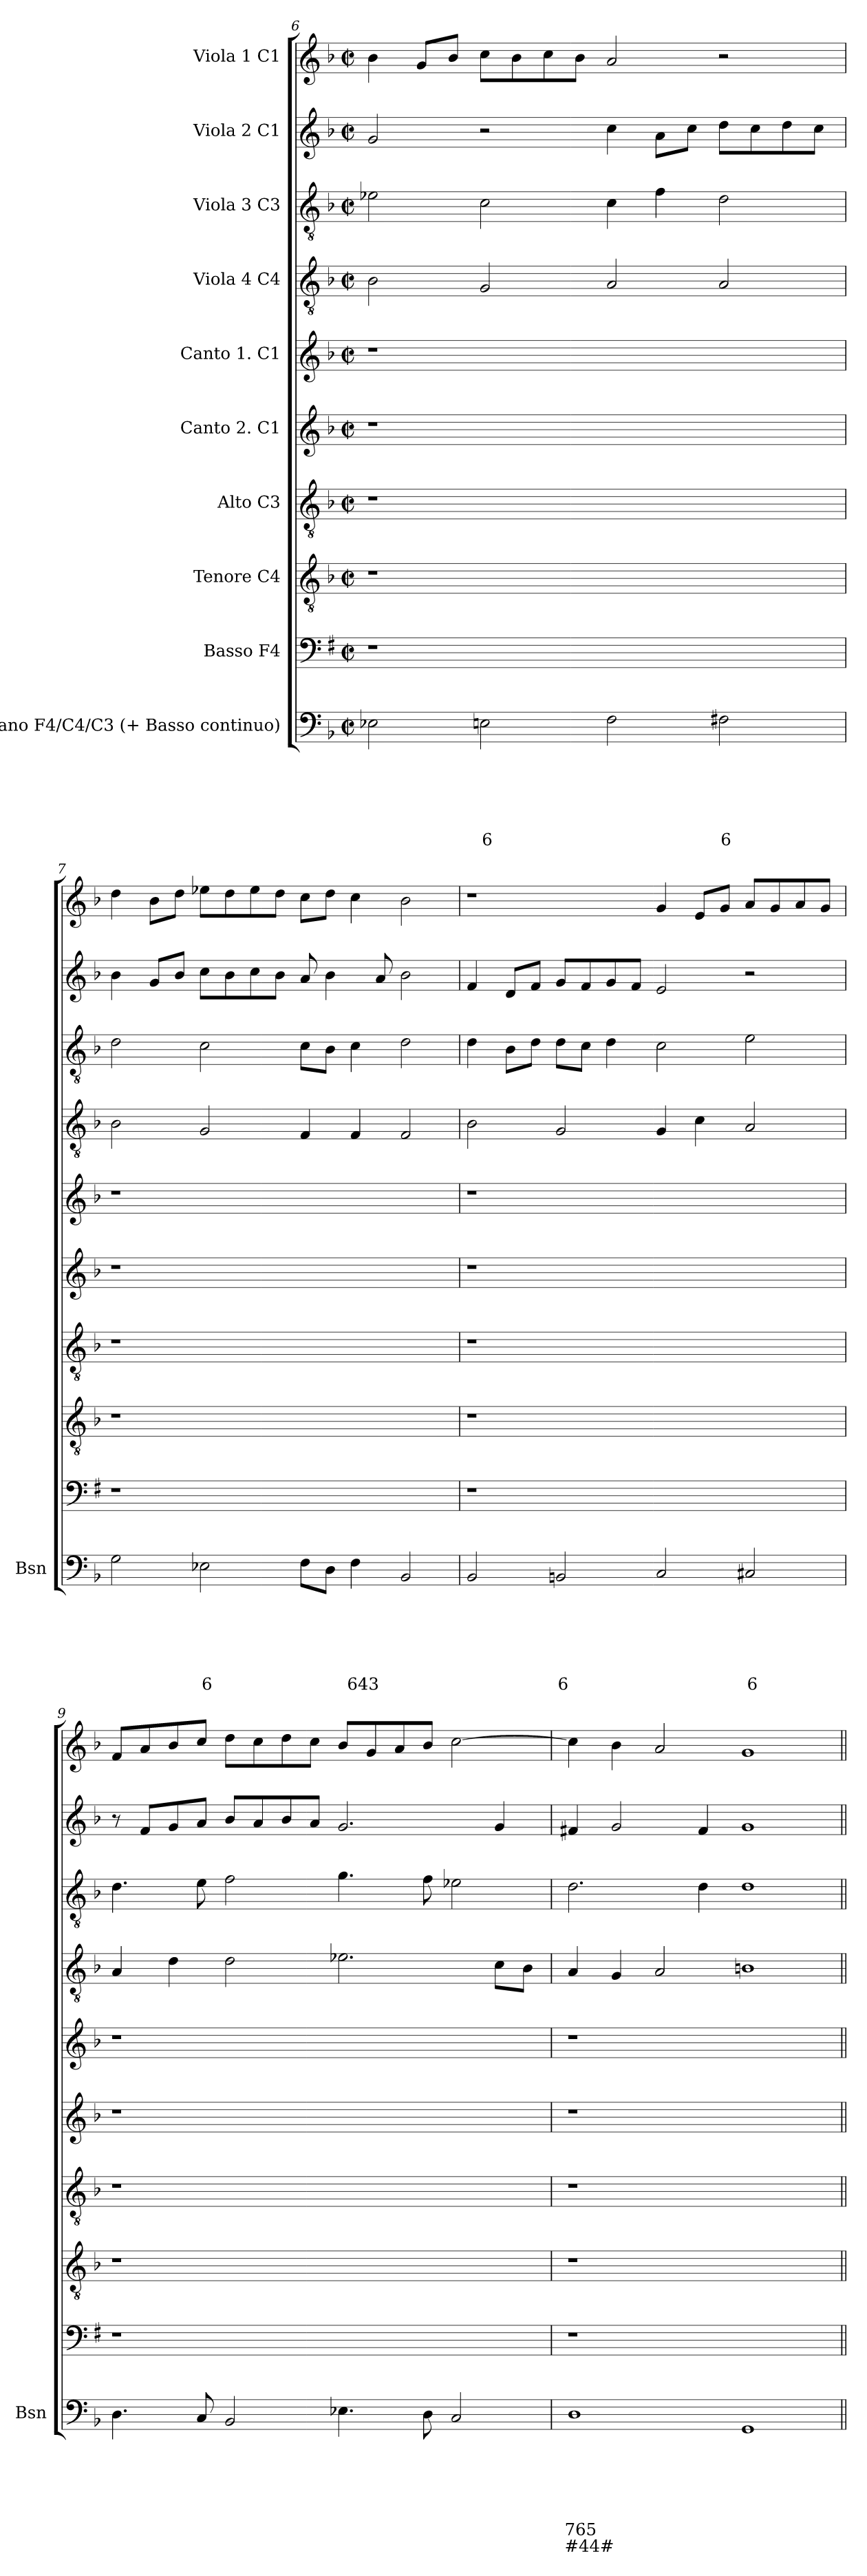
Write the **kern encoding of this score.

**kern	**text	**text	**text	**text	**text	**text	**text	**kern	**kern	**kern	**kern	**kern	**kern	**kern	**kern	**kern
*part10	*part10	*part10	*part10	*part10	*part10	*part10	*part10	*part9	*part8	*part7	*part6	*part5	*part4	*part3	*part2	*part1
*staff10	*staff10	*staff10	*staff10	*staff10	*staff10	*staff10	*staff10	*staff9	*staff8	*staff7	*staff6	*staff5	*staff4	*staff3	*staff2	*staff1
*I"Organo  F4/C4/C3  (+ Basso continuo)	*	*	*	*	*	*	*	*I"Basso F4	*I"Tenore  C4	*I"Alto C3	*I"Canto 2. C1	*I"Canto 1. C1	*I"Viola 4 C4	*I"Viola 3 C3	*I"Viola 2 C1	*I"Viola 1 C1
*I'Bsn	*	*	*	*	*	*	*	*	*	*	*	*	*	*	*	*
*clefF4	*	*	*	*	*	*	*	*clefF4	*clefGv2	*clefGv2	*clefG2	*clefG2	*clefGv2	*clefGv2	*clefG2	*clefG2
*	*	*	*	*	*	*	*	*ITrd1c2	*	*	*ITrd8c14	*	*	*	*	*
*k[b-]	*	*	*	*	*	*	*	*k[b-]	*k[b-]	*k[b-]	*k[b-]	*k[b-]	*k[b-]	*k[b-]	*k[b-]	*k[b-]
*F:	*	*	*	*	*	*	*	*F:	*F:	*F:	*F:	*F:	*F:	*F:	*F:	*F:
*M2/2	*	*	*	*	*	*	*	*M2/2	*M2/2	*M2/2	*M2/2	*M2/2	*M2/2	*M2/2	*M2/2	*M2/2
*met(c|)	*	*	*	*	*	*	*	*met(c|)	*met(c|)	*met(c|)	*met(c|)	*met(c|)	*met(c|)	*met(c|)	*met(c|)	*met(c|)
=6	=6	=6	=6	=6	=6	=6	=6	=6	=6	=6	=6	=6	=6	=6	=6	=6
2E-X\	.	.	.	.	.	.	.	1r	1r	1r	1r	1r	2B-\	2e-X\	2g/	4b-\
.	.	.	.	.	.	.	.	.	.	.	.	.	.	.	.	8g/L
.	.	.	.	.	.	.	.	.	.	.	.	.	.	.	.	8b-/J
!	!	!	!	!	!	!LO:LY:b	!	!	!	!	!	!	!	!	!	!
2En\	.	.	.	.	.	6	.	.	.	.	.	.	2G/	2c\	2r	8cc\L
.	.	.	.	.	.	.	.	.	.	.	.	.	.	.	.	8b-\
.	.	.	.	.	.	.	.	.	.	.	.	.	.	.	.	8cc\
.	.	.	.	.	.	.	.	.	.	.	.	.	.	.	.	8b-\J
2F\	.	.	.	.	.	.	.	1ryy	1ryy	1ryy	1ryy	1ryy	2A/	4c\	4cc\	2a/
.	.	.	.	.	.	.	.	.	.	.	.	.	.	4f\	8a\L	.
.	.	.	.	.	.	.	.	.	.	.	.	.	.	.	8cc\J	.
!	!	!	!	!	!	!LO:LY:b	!	!	!	!	!	!	!	!	!	!
2F#X\	.	.	.	.	.	6	.	.	.	.	.	.	2A/	2d\	8dd\L	2r
.	.	.	.	.	.	.	.	.	.	.	.	.	.	.	8cc\	.
.	.	.	.	.	.	.	.	.	.	.	.	.	.	.	8dd\	.
.	.	.	.	.	.	.	.	.	.	.	.	.	.	.	8cc\J	.
!!LO:LB:g=z
=7	=7	=7	=7	=7	=7	=7	=7	=7	=7	=7	=7	=7	=7	=7	=7	=7
2G\	.	.	.	.	.	.	.	1r	1r	1r	1r	1r	2B-\	2d\	4b-\	4dd\
.	.	.	.	.	.	.	.	.	.	.	.	.	.	.	8g/L	8b-\L
.	.	.	.	.	.	.	.	.	.	.	.	.	.	.	8b-/J	8dd\J
!	!	!	!	!	!	!LO:LY:b	!	!	!	!	!	!	!	!	!	!
2E-X\	.	.	.	.	.	6	.	.	.	.	.	.	2G/	2c\	8cc\L	8ee-X\L
.	.	.	.	.	.	.	.	.	.	.	.	.	.	.	8b-\	8dd\
.	.	.	.	.	.	.	.	.	.	.	.	.	.	.	8cc\	8ee-\
.	.	.	.	.	.	.	.	.	.	.	.	.	.	.	8b-\J	8dd\J
8F\L	.	.	.	.	.	.	.	1ryy	1ryy	1ryy	1ryy	1ryy	4F/	8c\L	8a/	8cc\L
8D\J	.	.	.	.	.	.	.	.	.	.	.	.	.	8B-\J	4b-\	8dd\J
!	!	!	!	!	!	!LO:LY:b	!	!	!	!	!	!	!	!	!	!
4F\	.	.	.	.	.	643	.	.	.	.	.	.	4F/	4c\	.	4cc\
.	.	.	.	.	.	.	.	.	.	.	.	.	.	.	8a/	.
2BB-/	.	.	.	.	.	.	.	.	.	.	.	.	2F/	2d\	2b-\	2b-\
=8	=8	=8	=8	=8	=8	=8	=8	=8	=8	=8	=8	=8	=8	=8	=8	=8
2BB-/	.	.	.	.	.	.	.	1r	1r	1r	1r	1r	2B-\	4d\	4f/	1r
.	.	.	.	.	.	.	.	.	.	.	.	.	.	8B-\L	8d/L	.
.	.	.	.	.	.	.	.	.	.	.	.	.	.	8d\J	8f/J	.
!	!	!	!	!	!	!LO:LY:b	!	!	!	!	!	!	!	!	!	!
2BBn/	.	.	.	.	.	6	.	.	.	.	.	.	2G/	8d\L	8g/L	.
.	.	.	.	.	.	.	.	.	.	.	.	.	.	8c\J	8f/	.
.	.	.	.	.	.	.	.	.	.	.	.	.	.	4d\	8g/	.
.	.	.	.	.	.	.	.	.	.	.	.	.	.	.	8f/J	.
2C/	.	.	.	.	.	.	.	1ryy	1ryy	1ryy	1ryy	1ryy	4G/	2c\	2e/	4g/
.	.	.	.	.	.	.	.	.	.	.	.	.	4c\	.	.	8e/L
.	.	.	.	.	.	.	.	.	.	.	.	.	.	.	.	8g/J
!	!	!	!	!	!	!LO:LY:b	!	!	!	!	!	!	!	!	!	!
2C#X/	.	.	.	.	.	6	.	.	.	.	.	.	2A/	2e\	2r	8a/L
.	.	.	.	.	.	.	.	.	.	.	.	.	.	.	.	8g/
.	.	.	.	.	.	.	.	.	.	.	.	.	.	.	.	8a/
.	.	.	.	.	.	.	.	.	.	.	.	.	.	.	.	8g/J
=9	=9	=9	=9	=9	=9	=9	=9	=9	=9	=9	=9	=9	=9	=9	=9	=9
4.D\	.	.	.	.	.	.	.	1r	1r	1r	1r	1r	4A/	4.d\	8r	8f/L
.	.	.	.	.	.	.	.	.	.	.	.	.	.	.	8f/L	8a/
.	.	.	.	.	.	.	.	.	.	.	.	.	4d\	.	8g/	8b-/
8C/	.	.	.	.	.	.	.	.	.	.	.	.	.	8e\	8a/J	8cc/J
2BB-/	.	.	.	.	.	.	.	.	.	.	.	.	2d\	2f\	8b-/L	8dd\L
.	.	.	.	.	.	.	.	.	.	.	.	.	.	.	8a/	8cc\
.	.	.	.	.	.	.	.	.	.	.	.	.	.	.	8b-/	8dd\
.	.	.	.	.	.	.	.	.	.	.	.	.	.	.	8a/J	8cc\J
4.E-X\	.	.	.	.	.	.	.	1ryy	1ryy	1ryy	1ryy	1ryy	2.e-X\	4.g\	2.g/	8b-/L
.	.	.	.	.	.	.	.	.	.	.	.	.	.	.	.	8g/
.	.	.	.	.	.	.	.	.	.	.	.	.	.	.	.	8a/
8D\	.	.	.	.	.	.	.	.	.	.	.	.	.	8f\	.	8b-/J
2C/	.	.	.	.	.	.	.	.	.	.	.	.	.	2e-X\	.	[2cc\
.	.	.	.	.	.	.	.	.	.	.	.	.	8c\L	.	4g/	.
.	.	.	.	.	.	.	.	.	.	.	.	.	8B-\J	.	.	.
=10	=10	=10	=10	=10	=10	=10	=10	=10	=10	=10	=10	=10	=10	=10	=10	=10
!	!	!	!	!	!	!LO:LY:b	!LO:LY:b	!	!	!	!	!	!	!	!	!
1D	.	.	.	.	.	765	#44#	1r	1r	1r	1r	1r	4A/	2.d\	4f#X/	4cc\]
.	.	.	.	.	.	.	.	.	.	.	.	.	4G/	.	2g/	4b-\
.	.	.	.	.	.	.	.	.	.	.	.	.	2A/	.	.	2a/
.	.	.	.	.	.	.	.	.	.	.	.	.	.	4d\	4f#/	.
1GG	.	.	.	.	.	.	.	1ryy	1ryy	1ryy	1ryy	1ryy	1Bn	1d	1g	1g
=||	=||	=||	=||	=||	=||	=||	=||	=||	=||	=||	=||	=||	=||	=||	=||	=||
*-	*-	*-	*-	*-	*-	*-	*-	*-	*-	*-	*-	*-	*-	*-	*-	*-
